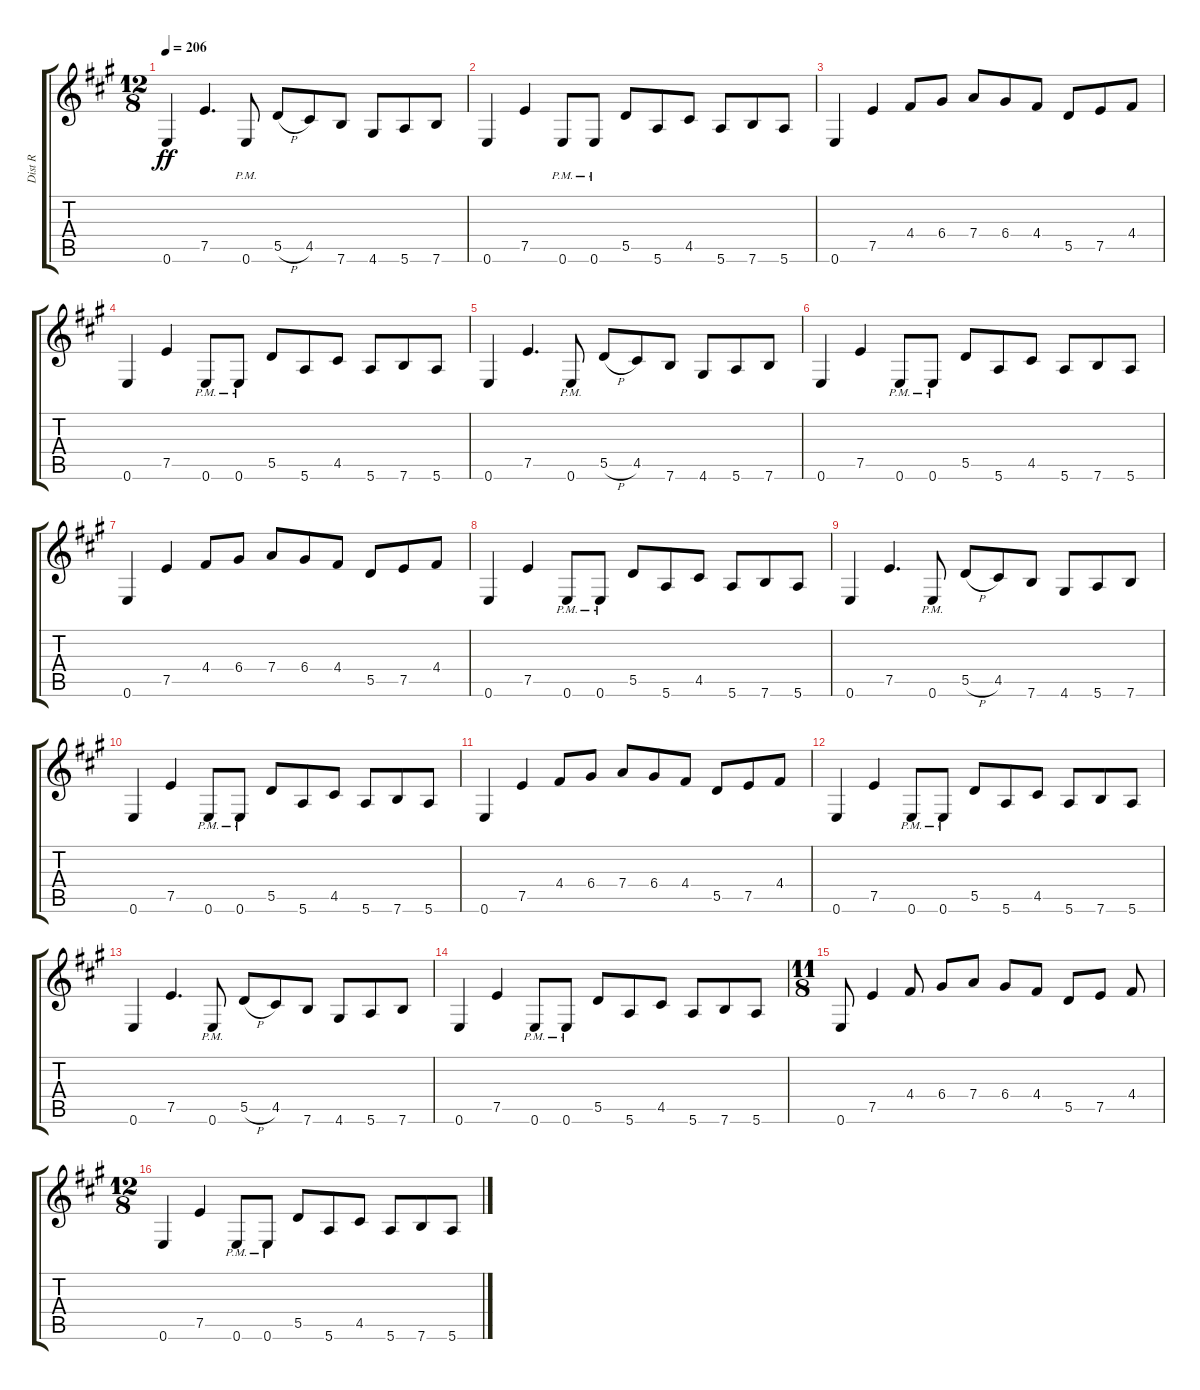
\track ("Dist R" "Dist R") {mute instrument distortionguitar}
\staff {score tabs}
\tuning (E4 B3 G3 D3 A2 E2) {hide}
\ts (12 8)
\tempo 206
\clef g2
\ks a
0.6.4{dy ff} 7.5.4{d} 0.6{pm}.8 5.5{h}.8 4.5.8 7.6.8 4.6.8 5.6.8 7.6.8 |
0.6.4 7.5.4 0.6{pm}.8 0.6{pm}.8 5.5.8 5.6.8 4.5.8 5.6.8 7.6.8 5.6.8 |
0.6.4 7.5.4 4.4.8 6.4.8 7.4.8 6.4.8 4.4.8 5.5.8 7.5.8 4.4.8 |
0.6.4 7.5.4 0.6{pm}.8 0.6{pm}.8 5.5.8 5.6.8 4.5.8 5.6.8 7.6.8 5.6.8 |
0.6.4 7.5.4{d} 0.6{pm}.8 5.5{h}.8 4.5.8 7.6.8 4.6.8 5.6.8 7.6.8 |
0.6.4 7.5.4 0.6{pm}.8 0.6{pm}.8 5.5.8 5.6.8 4.5.8 5.6.8 7.6.8 5.6.8 |
0.6.4 7.5.4 4.4.8 6.4.8 7.4.8 6.4.8 4.4.8 5.5.8 7.5.8 4.4.8 |
0.6.4 7.5.4 0.6{pm}.8 0.6{pm}.8 5.5.8 5.6.8 4.5.8 5.6.8 7.6.8 5.6.8 |
0.6.4 7.5.4{d} 0.6{pm}.8 5.5{h}.8 4.5.8 7.6.8 4.6.8 5.6.8 7.6.8 |
0.6.4 7.5.4 0.6{pm}.8 0.6{pm}.8 5.5.8 5.6.8 4.5.8 5.6.8 7.6.8 5.6.8 |
0.6.4 7.5.4 4.4.8 6.4.8 7.4.8 6.4.8 4.4.8 5.5.8 7.5.8 4.4.8 |
0.6.4 7.5.4 0.6{pm}.8 0.6{pm}.8 5.5.8 5.6.8 4.5.8 5.6.8 7.6.8 5.6.8 |
0.6.4 7.5.4{d} 0.6{pm}.8 5.5{h}.8 4.5.8 7.6.8 4.6.8 5.6.8 7.6.8 |
0.6.4 7.5.4 0.6{pm}.8 0.6{pm}.8 5.5.8 5.6.8 4.5.8 5.6.8 7.6.8 5.6.8 |
\ts (11 8)
0.6.8 7.5.4 4.4.8 6.4.8 7.4.8 6.4.8 4.4.8 5.5.8 7.5.8 4.4.8 |
\ts (12 8)
0.6.4 7.5.4 0.6{pm}.8 0.6{pm}.8 5.5.8 5.6.8 4.5.8 5.6.8 7.6.8 5.6.8
